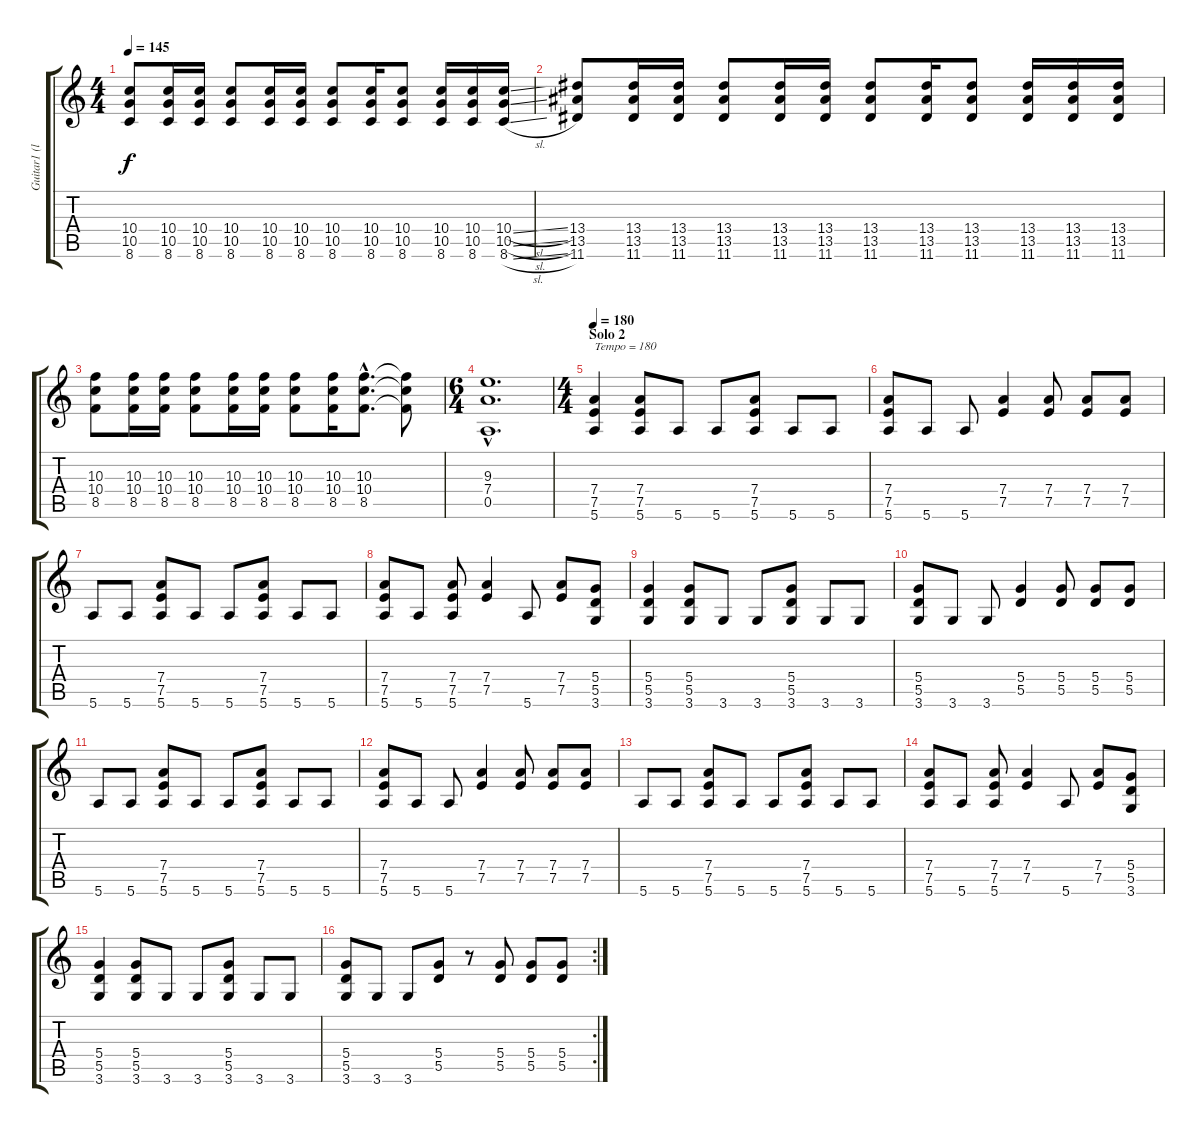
\track ("Guitar1 (left)" "Guitar1 (l") {instrument overdrivenguitar}
\staff {score tabs}
\tuning (E4 B3 G3 D3 A2 E2) {hide}
\ts (4 4)
\tempo 145
\clef g2
\ks c
(10.4 10.5 8.6).8{dy f} (10.4 10.5 8.6).16 (10.4 10.5 8.6).16 (10.4 10.5 8.6).8 (10.4 10.5 8.6).16 (10.4 10.5 8.6).16 (10.4 10.5 8.6).8 (10.4 10.5 8.6).16 (10.4 10.5 8.6).8 (10.4 10.5 8.6).16 (10.4 10.5 8.6).16 (10.4{sl} 10.5{sl} 8.6{sl}).16 |
(13.4 13.5 11.6).8 (13.4 13.5 11.6).16 (13.4 13.5 11.6).16 (13.4 13.5 11.6).8 (13.4 13.5 11.6).16 (13.4 13.5 11.6).16 (13.4 13.5 11.6).8 (13.4 13.5 11.6).16 (13.4 13.5 11.6).8 (13.4 13.5 11.6).16 (13.4 13.5 11.6).16 (13.4 13.5 11.6).16 |
(10.3 10.4 8.5).8 (10.3 10.4 8.5).16 (10.3 10.4 8.5).16 (10.3 10.4 8.5).8 (10.3 10.4 8.5).16 (10.3 10.4 8.5).16 (10.3 10.4 8.5).8 (10.3 10.4 8.5).16 (10.3{hac} 10.4{hac} 8.5{hac}).8{d} (10.3{t} 10.4{t} 8.5{t}).8 |
\ts (6 4)
(9.3{hac} 7.4{hac} 0.5{hac}).1{d} |
\ts (4 4)
\section ("" "Solo 2")
\tempo 180
(7.4 7.5 5.6).4{txt "Tempo = 180"} (7.4 7.5 5.6).8 5.6.8 5.6.8 (7.4 7.5 5.6).8 5.6.8 5.6.8 |
(7.4 7.5 5.6).8 5.6.8 5.6.8 (7.4 7.5).4 (7.4 7.5).8 (7.4 7.5).8 (7.4 7.5).8 |
5.6.8 5.6.8 (7.4 7.5 5.6).8 5.6.8 5.6.8 (7.4 7.5 5.6).8 5.6.8 5.6.8 |
(7.4 7.5 5.6).8 5.6.8 (7.4 7.5 5.6).8 (7.4 7.5).4 5.6.8 (7.4 7.5).8 (5.4 5.5 3.6).8 |
(5.4 5.5 3.6).4 (5.4 5.5 3.6).8 3.6.8 3.6.8 (5.4 5.5 3.6).8 3.6.8 3.6.8 |
(5.4 5.5 3.6).8 3.6.8 3.6.8 (5.4 5.5).4 (5.4 5.5).8 (5.4 5.5).8 (5.4 5.5).8 |
5.6.8 5.6.8 (7.4 7.5 5.6).8 5.6.8 5.6.8 (7.4 7.5 5.6).8 5.6.8 5.6.8 |
(7.4 7.5 5.6).8 5.6.8 5.6.8 (7.4 7.5).4 (7.4 7.5).8 (7.4 7.5).8 (7.4 7.5).8 |
5.6.8 5.6.8 (7.4 7.5 5.6).8 5.6.8 5.6.8 (7.4 7.5 5.6).8 5.6.8 5.6.8 |
(7.4 7.5 5.6).8 5.6.8 (7.4 7.5 5.6).8 (7.4 7.5).4 5.6.8 (7.4 7.5).8 (5.4 5.5 3.6).8 |
(5.4 5.5 3.6).4 (5.4 5.5 3.6).8 3.6.8 3.6.8 (5.4 5.5 3.6).8 3.6.8 3.6.8 |
\rc 2
(5.4 5.5 3.6).8 3.6.8 3.6.8 (5.4 5.5).8 r.8 (5.4 5.5).8 (5.4 5.5).8 (5.4 5.5).8
